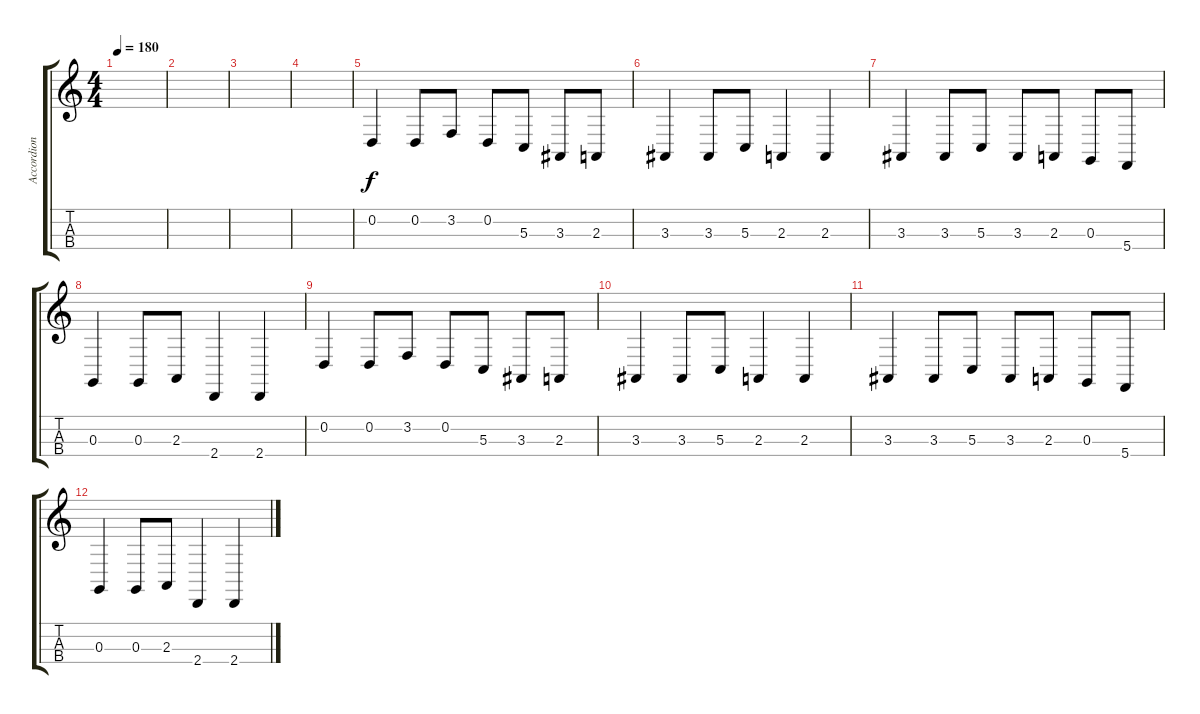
\track ("Accordion" "Accordion") {instrument cello}
\staff {score tabs}
\tuning (A3 D3 G2 C2) {hide}
\ts (4 4)
\tempo 180
\clef g2
\ks c
|
|
|
|
0.2.4 0.2.8 3.2.8 0.2.8 5.3.8 3.3.8 2.3.8 |
3.3.4 3.3.8 5.3.8 2.3.4 2.3.4 |
3.3.4 3.3.8 5.3.8 3.3.8 2.3.8 0.3.8 5.4.8 |
0.3.4 0.3.8 2.3.8 2.4.4 2.4.4 |
0.2.4 0.2.8 3.2.8 0.2.8 5.3.8 3.3.8 2.3.8 |
3.3.4 3.3.8 5.3.8 2.3.4 2.3.4 |
3.3.4 3.3.8 5.3.8 3.3.8 2.3.8 0.3.8 5.4.8 |
0.3.4 0.3.8 2.3.8 2.4.4 2.4.4
